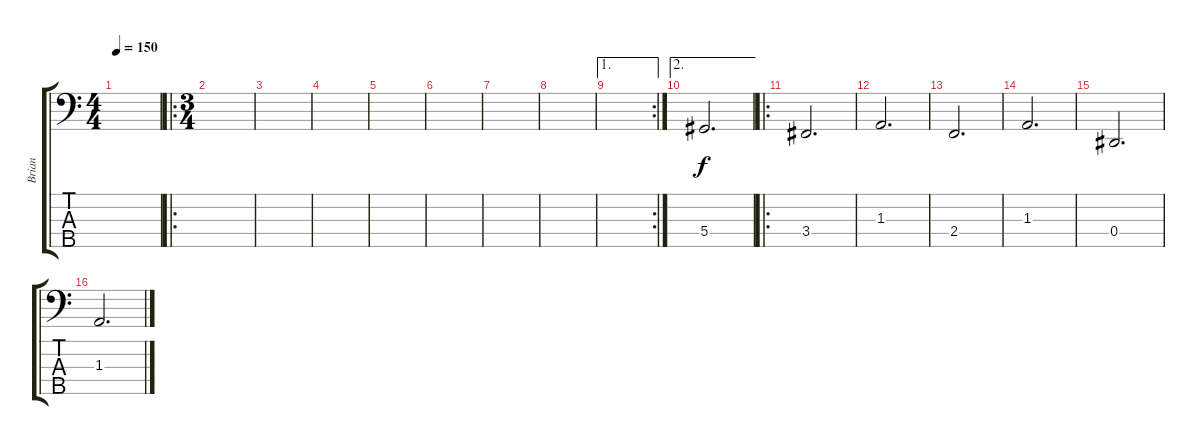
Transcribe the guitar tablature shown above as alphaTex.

\track ("Brian" "Brian") {instrument electricbasspick}
\staff {score tabs}
\tuning (Gb2 Db2 Ab1 Eb1 Bb0) {hide}
\ts (4 4)
\tempo 150
\clef f4
\ks c
|
\ro
\ts (3 4)
|
|
|
|
|
|
|
\ae 1
\rc 2
|
\ae 2
5.4.2{d} |
\ro
3.4.2{d} |
1.3.2{d} |
2.4.2{d} |
1.3.2{d} |
0.4.2{d} |
1.3.2{d}
